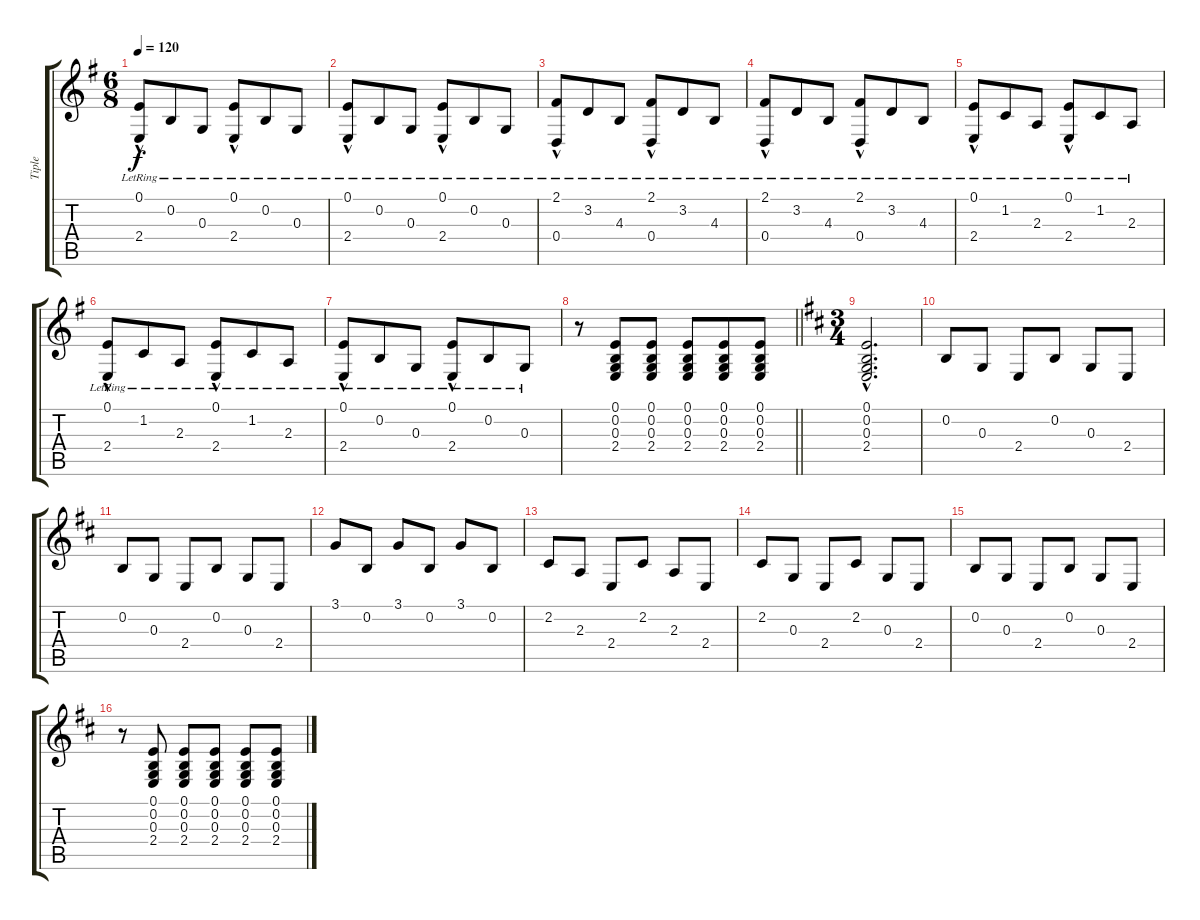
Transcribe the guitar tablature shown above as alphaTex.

\track ("Tiple" "Tiple") {instrument harpsichord}
\staff {score tabs}
\tuning (E4 B3 G3 D3 A2 E2) {hide}
\ts (6 8)
\tempo 120
\clef g2
\ks g
(0.1{lr} 2.4{hac}).8{dy f instrument harpsichord} 0.2{lr}.8 0.3{lr}.8 (0.1{lr} 2.4{hac}).8 0.2{lr}.8 0.3{lr}.8 |
(0.1{lr} 2.4{hac}).8 0.2{lr}.8 0.3{lr}.8 (0.1{lr} 2.4{hac}).8 0.2{lr}.8 0.3{lr}.8 |
(2.1{lr} 0.4{hac}).8 3.2{lr}.8 4.3{lr}.8 (2.1{lr} 0.4{hac}).8 3.2{lr}.8 4.3{lr}.8 |
(2.1{lr} 0.4{hac}).8 3.2{lr}.8 4.3{lr}.8 (2.1{lr} 0.4{hac}).8 3.2{lr}.8 4.3{lr}.8 |
(0.1{lr} 2.4{hac}).8 1.2{lr}.8 2.3{lr}.8 (0.1{lr} 2.4{hac}).8 1.2{lr}.8 2.3{lr}.8 |
(0.1{lr} 2.4{hac}).8 1.2{lr}.8 2.3{lr}.8 (0.1{lr} 2.4{hac}).8 1.2{lr}.8 2.3{lr}.8 |
(0.1{lr} 2.4{hac}).8 0.2{lr}.8 0.3{lr}.8 (0.1{lr} 2.4{hac}).8 0.2{lr}.8 0.3{lr}.8 |
\barLineRight lightlight
r.8 (0.1 0.2 0.3 2.4).8 (0.1 0.2 0.3 2.4).8 (0.1 0.2 0.3 2.4).8 (0.1 0.2 0.3 2.4).8 (0.1 0.2 0.3 2.4).8 |
\ts (3 4)
\ks d
(0.1{hac} 0.2{hac} 0.3{hac} 2.4{hac}).2{d} |
0.2.8 0.3.8 2.4.8 0.2.8 0.3.8 2.4.8 |
0.2.8 0.3.8 2.4.8 0.2.8 0.3.8 2.4.8 |
3.1.8 0.2.8 3.1.8 0.2.8 3.1.8 0.2.8 |
2.2.8 2.3.8 2.4.8 2.2.8 2.3.8 2.4.8 |
2.2.8 0.3.8 2.4.8 2.2.8 0.3.8 2.4.8 |
0.2.8 0.3.8 2.4.8 0.2.8 0.3.8 2.4.8 |
r.8 (0.1 0.2 0.3 2.4).8 (0.1 0.2 0.3 2.4).8 (0.1 0.2 0.3 2.4).8 (0.1 0.2 0.3 2.4).8 (0.1 0.2 0.3 2.4).8
